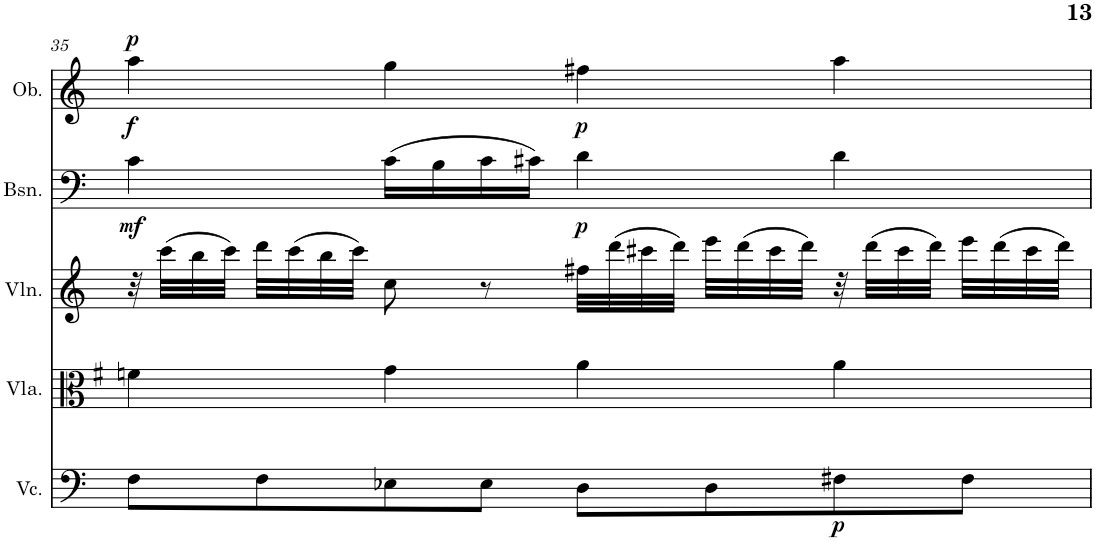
**kern	**dynam	**kern	**kern	**kern	**dynam	**kern	**dynam
*part5	*part5	*part4	*part3	*part2	*part2	*part1	*part1
*staff5	*staff5	*staff4	*staff3	*staff2	*staff2	*staff1	*staff1
*I"Violoncello	*	*I"Viola	*I"Violin	*I"Bassoon	*	*I"Oboe	*
*I'Vc.	*	*I'Vla.	*I'Vln.	*I'Bsn.	*	*I'Ob.	*
!!LO:PB:g=z
*clefF4	*	*clefC3	*clefG2	*clefF4	*	*clefG2	*
*k[]	*	*k[f#]	*k[]	*k[]	*	*k[]	*
*M4/4	*	*M4/4	*M4/4	*M4/4	*	*M4/4	*
*met(c)	*	*met(c)	*met(c)	*met(c)	*	*met(c)	*
=35	=35	=35	=35	=35	=35	=35	=35
!	!	!	!	!	!LO:DY:b	!	!LO:DY:b
!	!	!	!	!	!	!	!LO:DY:n=1:a
8F\L	.	4fn\	32r	4c\	mf	4aa\	f p
.	.	.	(>32ccc\LLL	.	.	.	.
.	.	.	32bb\	.	.	.	.
.	.	.	32ccc\JJJ)	.	.	.	.
8F\	.	.	32ddd\LLL	.	.	.	.
.	.	.	(>32ccc\	.	.	.	.
.	.	.	32bb\	.	.	.	.
.	.	.	32ccc\JJJ)	.	.	.	.
8E-X\	.	4g\	8cc\	(>16c\LL	.	4gg\	.
.	.	.	.	16B\	.	.	.
8E-\J	.	.	8r	16c\	.	.	.
.	.	.	.	16c#X\JJ)	.	.	.
!	!	!	!	!	!LO:DY:b	!	!LO:DY:n=2:b
8D\L	.	4a\	32ff#X\LLL	4d\	p	4ff#X\	p
.	.	.	(>32ddd\	.	.	.	.
.	.	.	32ccc#X\	.	.	.	.
.	.	.	32ddd\JJJ)	.	.	.	.
8D\	.	.	32eee\LLL	.	.	.	.
.	.	.	(>32ddd\	.	.	.	.
.	.	.	32ccc#\	.	.	.	.
.	.	.	32ddd\JJJ)	.	.	.	.
!	!LO:DY:b	!	!	!	!	!	!
8F#X\	p	4a\	32r	4d\	.	4aa\	.
.	.	.	(>32ddd\LLL	.	.	.	.
.	.	.	32ccc#\	.	.	.	.
.	.	.	32ddd\JJJ)	.	.	.	.
8F#\J	.	.	32eee\LLL	.	.	.	.
.	.	.	(>32ddd\	.	.	.	.
.	.	.	32ccc#\	.	.	.	.
.	.	.	32ddd\JJJ)	.	.	.	.
=	=	=	=	=	=	=	=
*-	*-	*-	*-	*-	*-	*-	*-
